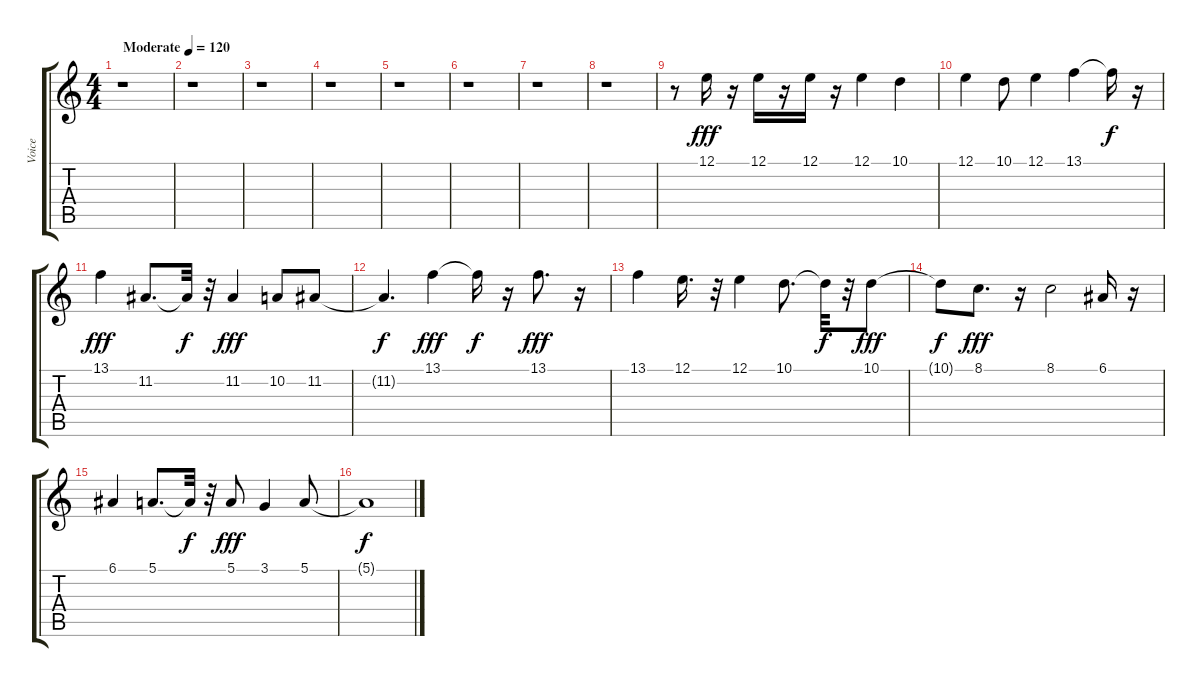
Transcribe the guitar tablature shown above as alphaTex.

\track ("Voice" "Voice") {instrument lead2sawtooth}
\staff {score tabs}
\tuning (E4 B3 G3 D3 A2 E2) {hide}
\ts (4 4)
\tempo (120 "Moderate")
\clef g2
\ks c
r.1{dy fff instrument lead2sawtooth} |
r.1 |
r.1 |
r.1 |
r.1 |
r.1 |
r.1 |
r.1 |
r.8 12.1.16 r.16 12.1.16 r.16 12.1.16 r.16 12.1.4 10.1.4 |
12.1.4 10.1.8 12.1.4 13.1.4 13.1{t}.16{dy f} r.16 |
13.1.4{dy fff} 11.2.8{d} 11.2{t}.32{dy f} r.32 11.2.4{dy fff} 10.2.8 11.2.8 |
11.2{t}.4{d dy f} 13.1.4{dy fff} 13.1{t}.16{dy f} r.16 13.1.8{d dy fff} r.16 |
13.1.4 12.1.16{d} r.32 12.1.4 10.1.8{d} 10.1{t}.32{dy f} r.32 10.1.8{dy fff} |
10.1{t}.8{dy f} 8.1.8{d dy fff} r.16 8.1.2 6.1.16 r.16 |
6.1.4 5.1.8{d} 5.1{t}.32{dy f} r.32 5.1.8{dy fff} 3.1.4 5.1.8 |
5.1{t}.1{dy f}
